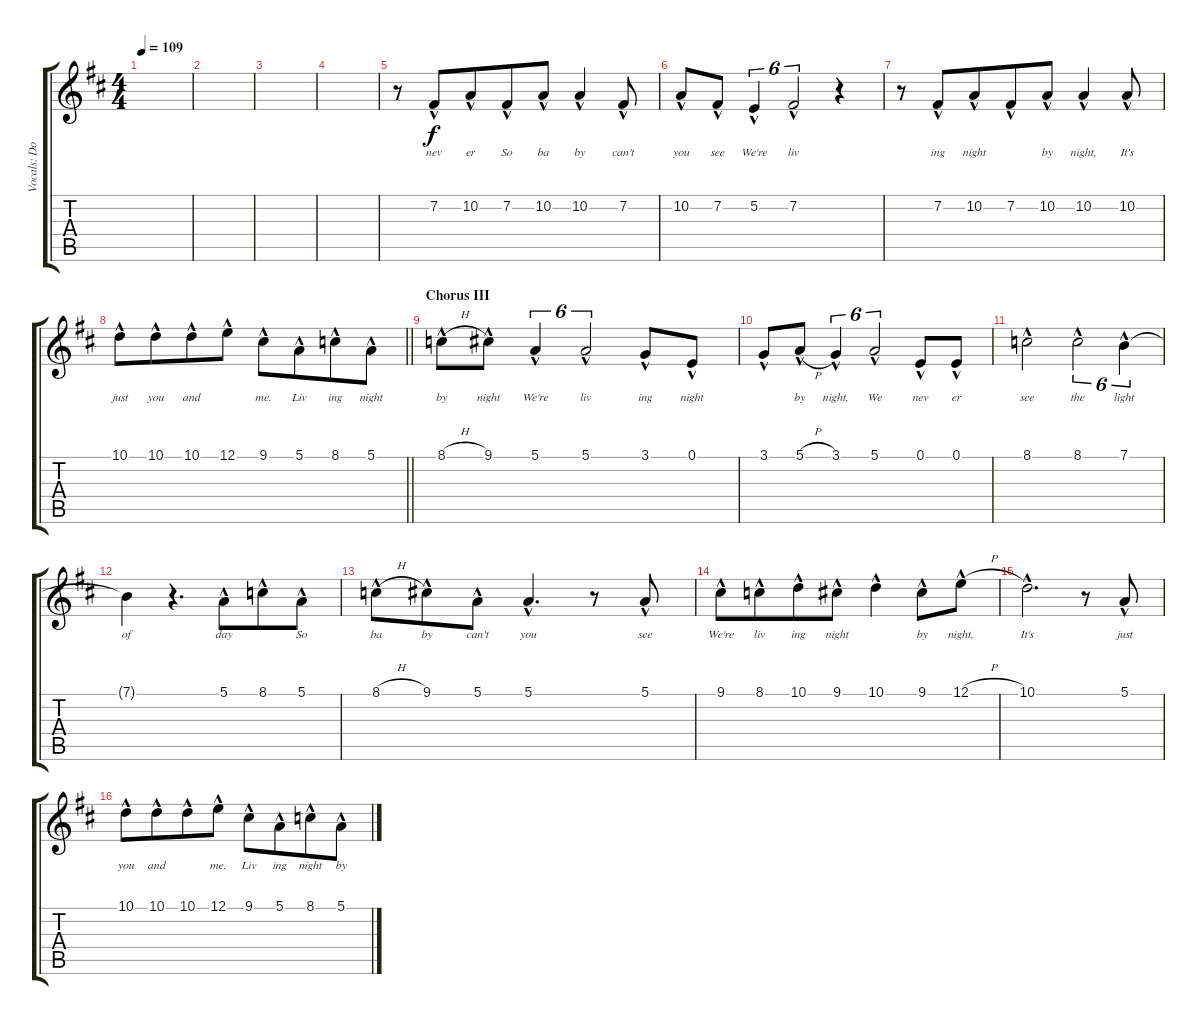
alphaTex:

\track ("Vocals: Don" "Vocals: Do") {instrument lead2sawtooth}
\staff {score tabs}
\tuning (E4 B3 G3 D3 A2 E2) {hide}
\ts (4 4)
\tempo 109
\clef g2
\ks d
|
|
|
|
r.8 7.2{hac}.8{lyrics (0 "nev") lyrics (1 "") lyrics (2 "") lyrics (3 "") lyrics (4 "") beam merge} 10.2{hac}.8{lyrics (0 "er") lyrics (1 "") lyrics (2 "") lyrics (3 "") lyrics (4 "")} 7.2{hac}.8{lyrics (0 "So") lyrics (1 "") lyrics (2 "") lyrics (3 "") lyrics (4 "") beam merge} 10.2{hac}.8{lyrics (0 "ba") lyrics (1 "") lyrics (2 "") lyrics (3 "") lyrics (4 "")} 10.2{hac}.4{lyrics (0 "by") lyrics (1 "") lyrics (2 "") lyrics (3 "") lyrics (4 "")} 7.2{hac}.8{lyrics (0 "can't") lyrics (1 "") lyrics (2 "") lyrics (3 "") lyrics (4 "")} |
10.2{hac}.8{lyrics (0 "you") lyrics (1 "") lyrics (2 "") lyrics (3 "") lyrics (4 "")} 7.2{hac}.8{lyrics (0 "see") lyrics (1 "") lyrics (2 "") lyrics (3 "") lyrics (4 "")} 5.2{hac}.4{tu (6 4) lyrics (0 "We're") lyrics (1 "") lyrics (2 "") lyrics (3 "") lyrics (4 "")} 7.2{hac}.2{tu (6 4) lyrics (0 "liv") lyrics (1 "") lyrics (2 "") lyrics (3 "") lyrics (4 "")} r.4 |
r.8 7.2{hac}.8{lyrics (0 "ing") lyrics (1 "") lyrics (2 "") lyrics (3 "") lyrics (4 "") beam merge} 10.2{hac}.8{lyrics (0 "night") lyrics (1 "") lyrics (2 "") lyrics (3 "") lyrics (4 "")} 7.2{hac}.8{lyrics (0 "") lyrics (1 "") lyrics (2 "") lyrics (3 "") lyrics (4 "") beam merge} 10.2{hac}.8{lyrics (0 "by") lyrics (1 "") lyrics (2 "") lyrics (3 "") lyrics (4 "")} 10.2{hac}.4{lyrics (0 "night,") lyrics (1 "") lyrics (2 "") lyrics (3 "") lyrics (4 "")} 10.2{hac}.8{lyrics (0 "It's") lyrics (1 "") lyrics (2 "") lyrics (3 "") lyrics (4 "")} |
\barLineRight lightlight
10.1{hac}.8{lyrics (0 "just") lyrics (1 "") lyrics (2 "") lyrics (3 "") lyrics (4 "")} 10.1{hac}.8{lyrics (0 "you") lyrics (1 "") lyrics (2 "") lyrics (3 "") lyrics (4 "") beam merge} 10.1{hac}.8{lyrics (0 "and") lyrics (1 "") lyrics (2 "") lyrics (3 "") lyrics (4 "")} 12.1{hac}.8{lyrics (0 "") lyrics (1 "") lyrics (2 "") lyrics (3 "") lyrics (4 "")} 9.1{hac}.8{lyrics (0 "me.") lyrics (1 "") lyrics (2 "") lyrics (3 "") lyrics (4 "")} 5.1{hac}.8{lyrics (0 "Liv") lyrics (1 "") lyrics (2 "") lyrics (3 "") lyrics (4 "") beam merge} 8.1{hac}.8{lyrics (0 "ing") lyrics (1 "") lyrics (2 "") lyrics (3 "") lyrics (4 "")} 5.1{hac}.8{lyrics (0 "night") lyrics (1 "") lyrics (2 "") lyrics (3 "") lyrics (4 "")} |
\section ("" "Chorus III")
8.1{h hac}.8{lyrics (0 "by") lyrics (1 "") lyrics (2 "") lyrics (3 "") lyrics (4 "")} 9.1{hac}.8{lyrics (0 "night") lyrics (1 "") lyrics (2 "") lyrics (3 "") lyrics (4 "")} 5.1{hac}.4{tu (6 4) lyrics (0 "We're") lyrics (1 "") lyrics (2 "") lyrics (3 "") lyrics (4 "")} 5.1{hac}.2{tu (6 4) lyrics (0 "liv") lyrics (1 "") lyrics (2 "") lyrics (3 "") lyrics (4 "")} 3.1{hac}.8{lyrics (0 "ing") lyrics (1 "") lyrics (2 "") lyrics (3 "") lyrics (4 "")} 0.1{hac}.8{lyrics (0 "night") lyrics (1 "") lyrics (2 "") lyrics (3 "") lyrics (4 "")} |
3.1{hac}.8{lyrics (0 "") lyrics (1 "") lyrics (2 "") lyrics (3 "") lyrics (4 "")} 5.1{h hac}.8{lyrics (0 "by") lyrics (1 "") lyrics (2 "") lyrics (3 "") lyrics (4 "")} 3.1{hac}.4{tu (6 4) lyrics (0 "night,") lyrics (1 "") lyrics (2 "") lyrics (3 "") lyrics (4 "")} 5.1{hac}.2{tu (6 4) lyrics (0 "We") lyrics (1 "") lyrics (2 "") lyrics (3 "") lyrics (4 "")} 0.1{hac}.8{lyrics (0 "nev") lyrics (1 "") lyrics (2 "") lyrics (3 "") lyrics (4 "")} 0.1{hac}.8{lyrics (0 "er") lyrics (1 "") lyrics (2 "") lyrics (3 "") lyrics (4 "")} |
8.1{hac}.2{lyrics (0 "see") lyrics (1 "") lyrics (2 "") lyrics (3 "") lyrics (4 "")} 8.1{hac}.2{tu (6 4) lyrics (0 "the") lyrics (1 "") lyrics (2 "") lyrics (3 "") lyrics (4 "")} 7.1{hac}.4{tu (6 4) lyrics (0 "light") lyrics (1 "") lyrics (2 "") lyrics (3 "") lyrics (4 "")} |
7.1{t}.4{lyrics (0 "of") lyrics (1 "") lyrics (2 "") lyrics (3 "") lyrics (4 "")} r.4{d} 5.1{hac}.8{lyrics (0 "day") lyrics (1 "") lyrics (2 "") lyrics (3 "") lyrics (4 "") beam merge} 8.1{hac}.8{lyrics (0 "") lyrics (1 "") lyrics (2 "") lyrics (3 "") lyrics (4 "")} 5.1{hac}.8{lyrics (0 "So") lyrics (1 "") lyrics (2 "") lyrics (3 "") lyrics (4 "")} |
8.1{h hac}.8{lyrics (0 "ba") lyrics (1 "") lyrics (2 "") lyrics (3 "") lyrics (4 "")} 9.1{hac}.8{lyrics (0 "by") lyrics (1 "") lyrics (2 "") lyrics (3 "") lyrics (4 "") beam merge} 5.1{hac}.8{lyrics (0 "can't") lyrics (1 "") lyrics (2 "") lyrics (3 "") lyrics (4 "")} 5.1{hac}.4{d lyrics (0 "you") lyrics (1 "") lyrics (2 "") lyrics (3 "") lyrics (4 "")} r.8 5.1{hac}.8{lyrics (0 "see") lyrics (1 "") lyrics (2 "") lyrics (3 "") lyrics (4 "")} |
9.1{hac}.8{lyrics (0 "We're") lyrics (1 "") lyrics (2 "") lyrics (3 "") lyrics (4 "")} 8.1{hac}.8{lyrics (0 "liv") lyrics (1 "") lyrics (2 "") lyrics (3 "") lyrics (4 "") beam merge} 10.1{hac}.8{lyrics (0 "ing") lyrics (1 "") lyrics (2 "") lyrics (3 "") lyrics (4 "")} 9.1{hac}.8{lyrics (0 "night") lyrics (1 "") lyrics (2 "") lyrics (3 "") lyrics (4 "")} 10.1{hac}.4{lyrics (0 "") lyrics (1 "") lyrics (2 "") lyrics (3 "") lyrics (4 "")} 9.1{hac}.8{lyrics (0 "by") lyrics (1 "") lyrics (2 "") lyrics (3 "") lyrics (4 "")} 12.1{h hac}.8{lyrics (0 "night,") lyrics (1 "") lyrics (2 "") lyrics (3 "") lyrics (4 "")} |
10.1{hac}.2{d lyrics (0 "It's") lyrics (1 "") lyrics (2 "") lyrics (3 "") lyrics (4 "")} r.8 5.1{hac}.8{lyrics (0 "just") lyrics (1 "") lyrics (2 "") lyrics (3 "") lyrics (4 "")} |
10.1{hac}.8{lyrics (0 "you") lyrics (1 "") lyrics (2 "") lyrics (3 "") lyrics (4 "")} 10.1{hac}.8{lyrics (0 "and") lyrics (1 "") lyrics (2 "") lyrics (3 "") lyrics (4 "") beam merge} 10.1{hac}.8{lyrics (0 "") lyrics (1 "") lyrics (2 "") lyrics (3 "") lyrics (4 "")} 12.1{hac}.8{lyrics (0 "me.") lyrics (1 "") lyrics (2 "") lyrics (3 "") lyrics (4 "")} 9.1{hac}.8{lyrics (0 "Liv") lyrics (1 "") lyrics (2 "") lyrics (3 "") lyrics (4 "")} 5.1{hac}.8{lyrics (0 "ing") lyrics (1 "") lyrics (2 "") lyrics (3 "") lyrics (4 "") beam merge} 8.1{hac}.8{lyrics (0 "night") lyrics (1 "") lyrics (2 "") lyrics (3 "") lyrics (4 "")} 5.1{hac}.8{lyrics (0 "by") lyrics (1 "") lyrics (2 "") lyrics (3 "") lyrics (4 "")}
